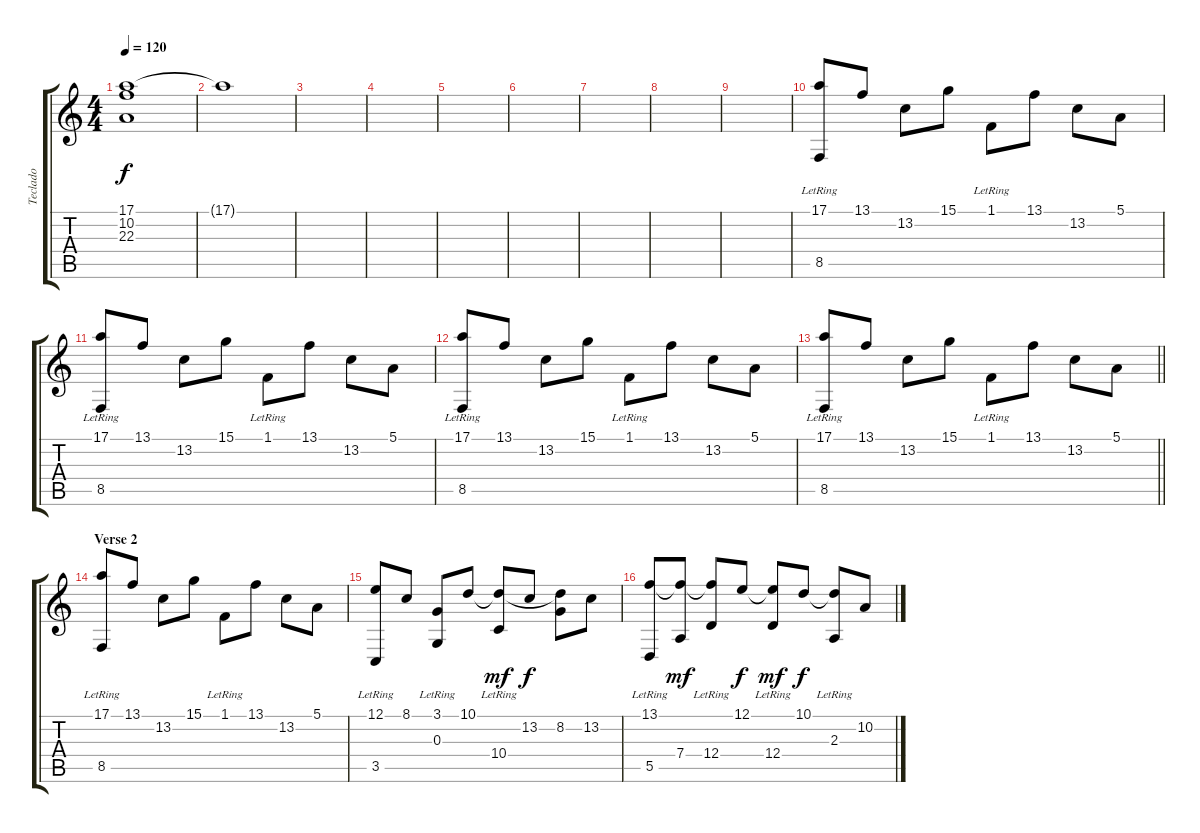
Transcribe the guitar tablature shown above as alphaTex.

\track ("Teclado" "Teclado") {instrument piccolo}
\staff {score tabs}
\tuning (E4 B3 G3 D3 A2 E2) {hide}
\ts (4 4)
\tempo 120
\clef g2
\ks c
(17.1 10.2 22.3).1{dy f} |
17.1{t}.1{volume 9} |
|
|
|
|
|
|
|
(17.1 8.5{lr}).8{instrument acousticgrandpiano} 13.1.8{instrument acousticgrandpiano} 13.2.8{instrument acousticgrandpiano} 15.1.8{instrument acousticgrandpiano} 1.1{lr}.8 13.1.8{instrument acousticgrandpiano} 13.2.8{instrument acousticgrandpiano} 5.1.8{instrument acousticgrandpiano} |
(17.1 8.5{lr}).8{instrument acousticgrandpiano} 13.1.8{instrument acousticgrandpiano} 13.2.8{instrument acousticgrandpiano} 15.1.8{instrument acousticgrandpiano} 1.1{lr}.8 13.1.8{instrument acousticgrandpiano} 13.2.8{instrument acousticgrandpiano} 5.1.8{instrument acousticgrandpiano} |
(17.1 8.5{lr}).8{instrument acousticgrandpiano} 13.1.8{instrument acousticgrandpiano} 13.2.8{instrument acousticgrandpiano} 15.1.8{instrument acousticgrandpiano} 1.1{lr}.8 13.1.8{instrument acousticgrandpiano} 13.2.8{instrument acousticgrandpiano} 5.1.8{instrument acousticgrandpiano} |
\barLineRight lightlight
(17.1 8.5{lr}).8{instrument acousticgrandpiano} 13.1.8{instrument acousticgrandpiano} 13.2.8{instrument acousticgrandpiano} 15.1.8{instrument acousticgrandpiano} 1.1{lr}.8 13.1.8{instrument acousticgrandpiano} 13.2.8{instrument acousticgrandpiano} 5.1.8{instrument acousticgrandpiano} |
\section ("" "Verse 2")
(17.1 8.5{lr}).8{instrument acousticgrandpiano} 13.1.8{instrument acousticgrandpiano} 13.2.8{instrument acousticgrandpiano} 15.1.8{instrument acousticgrandpiano} 1.1{lr}.8 13.1.8{instrument acousticgrandpiano} 13.2.8{instrument acousticgrandpiano} 5.1.8{instrument acousticgrandpiano} |
(12.1 3.5{lr}).8{instrument acousticgrandpiano} 8.1.8{instrument acousticgrandpiano} (3.1 0.3{lr}).8{instrument acousticgrandpiano} 10.1.8{instrument acousticgrandpiano} (10.1{t} 10.4{lr}).8{dy mf instrument acousticgrandpiano} 13.2.8{dy f instrument acousticgrandpiano} (10.1{t} 8.2).8{instrument acousticgrandpiano} 13.2.8{instrument acousticgrandpiano} |
(13.1 5.5{lr}).8{instrument acousticgrandpiano} (13.1{t} 7.4).8{dy mf instrument acousticgrandpiano} (13.1{t} 12.4{lr}).8{instrument acousticgrandpiano} 12.1.8{dy f instrument acousticgrandpiano} (12.1{t} 12.4{lr}).8{dy mf instrument acousticgrandpiano} 10.1.8{dy f instrument acousticgrandpiano} (10.1{t} 2.3{lr}).8{instrument acousticgrandpiano} 10.2.8{instrument acousticgrandpiano}
